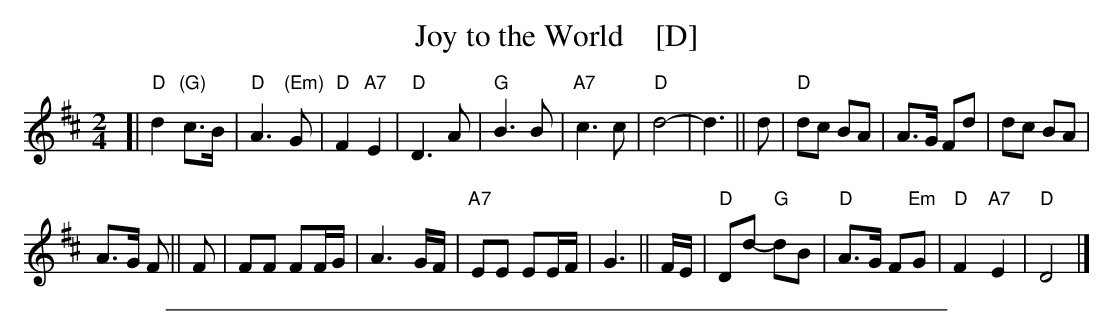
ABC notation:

X:1
T: Joy to the World    [D]
M: 2/4
L: 1/8
K: D
[|\
"D"d2 "(G)"c>B | "D"A3 "(Em)"G | "D"F2 "A7"E2 | "D"D3 A |\
"G"B3 B | "A7"c3 c | "D"d4 - | d3 || d | "D"dc BA | A>G Fd | dc BA |
A>G F || F | FF FF/G/ | A3 G/F/ | "A7"EE EE/F/ | G3 ||\
F/E/ | "D"Dd- "G"dB | "D"A>G F"Em"G | "D"F2 "A7"E2 | "D"D4 |]
